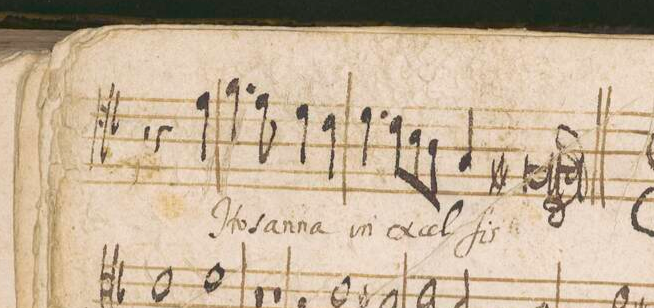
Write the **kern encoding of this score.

**kern	**text
*I"ALTVS	*
*clefC4	*
*k[b-]	*
*met(C|)	*
*M2/1	*
2r	.
*custos:e	*
=26-	=26-
2r	.
4r	.
4eny\	Ho-
4.f\	-san-
8e\	-na
4d\	in
4c\	ex-
=27-	=27-
4.d\	-cel-
8c\L	.
8B-\	.
8A\J	.
4G/	.
1F#Xl;;	-ſis
==	==
*-	*-
